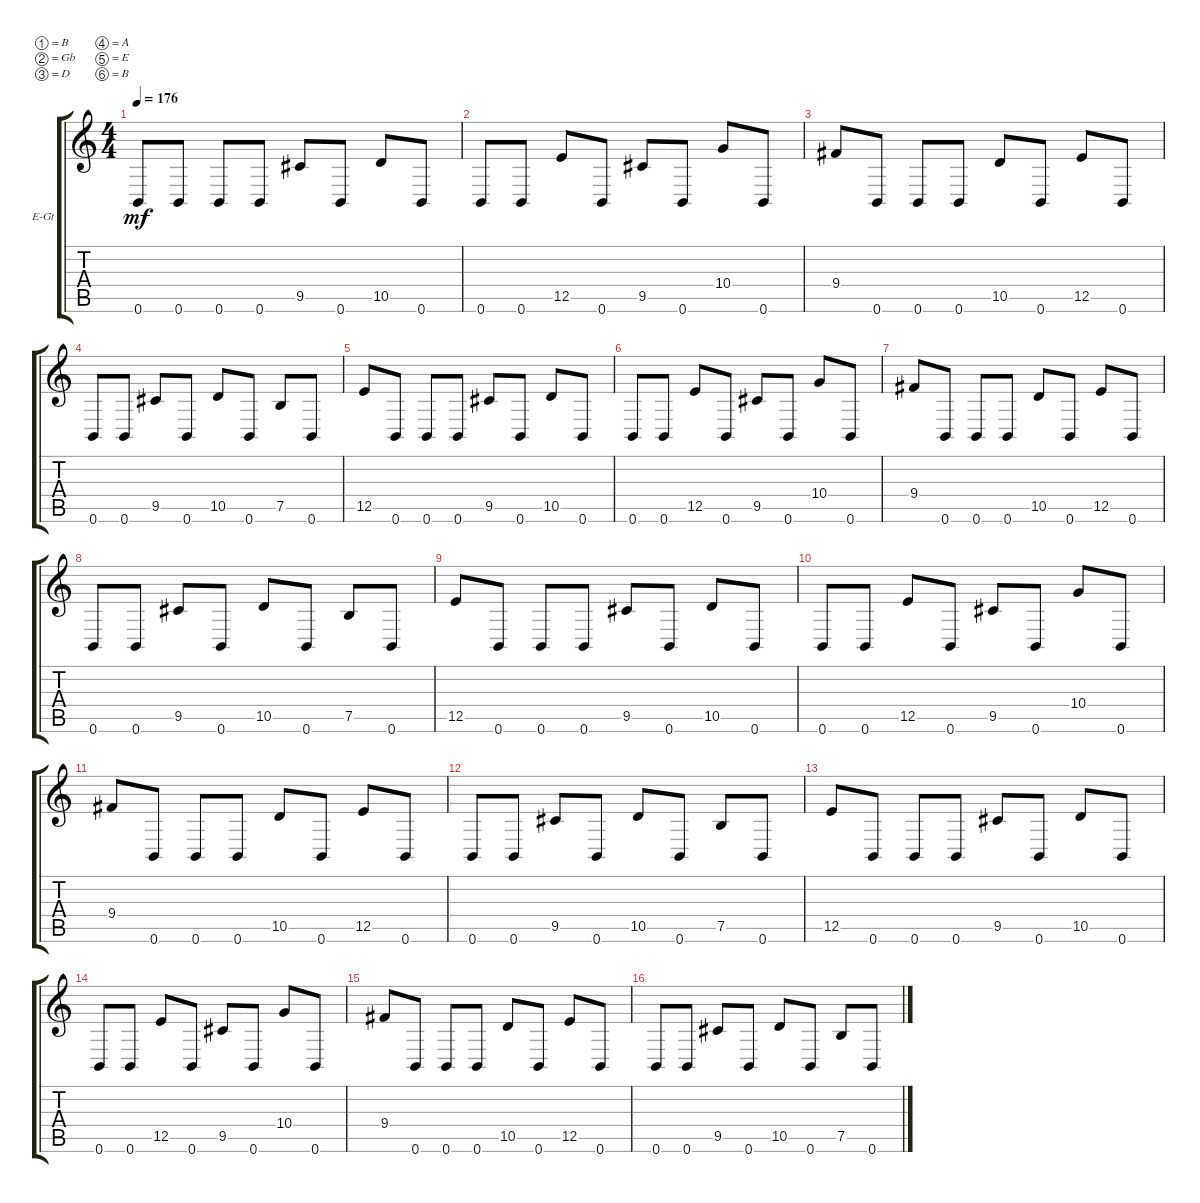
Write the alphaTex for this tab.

\bracketExtendMode groupsimilarinstruments
\firstSystemTrackNameOrientation horizontal
\otherSystemsTrackNameOrientation horizontal
\track ("Jean-François Dagenais 1" "E-Gt") {instrument distortionguitar}
\staff {score tabs}
\tuning (B3 Gb3 D3 A2 E2 B1)
\ts (4 4)
\tempo 176
\clef g2
\ks c
0.6.8{dy mf} 0.6.8 0.6.8 0.6.8 9.5.8 0.6.8 10.5.8 0.6.8 |
0.6.8 0.6.8 12.5.8 0.6.8 9.5.8 0.6.8 10.4.8 0.6.8 |
9.4.8 0.6.8 0.6.8 0.6.8 10.5.8 0.6.8 12.5.8 0.6.8 |
0.6.8 0.6.8 9.5.8 0.6.8 10.5.8 0.6.8 7.5.8 0.6.8 |
12.5.8 0.6.8 0.6.8 0.6.8 9.5.8 0.6.8 10.5.8 0.6.8 |
0.6.8 0.6.8 12.5.8 0.6.8 9.5.8 0.6.8 10.4.8 0.6.8 |
9.4.8 0.6.8 0.6.8 0.6.8 10.5.8 0.6.8 12.5.8 0.6.8 |
0.6.8 0.6.8 9.5.8 0.6.8 10.5.8 0.6.8 7.5.8 0.6.8 |
12.5.8 0.6.8 0.6.8 0.6.8 9.5.8 0.6.8 10.5.8 0.6.8 |
0.6.8 0.6.8 12.5.8 0.6.8 9.5.8 0.6.8 10.4.8 0.6.8 |
9.4.8 0.6.8 0.6.8 0.6.8 10.5.8 0.6.8 12.5.8 0.6.8 |
0.6.8 0.6.8 9.5.8 0.6.8 10.5.8 0.6.8 7.5.8 0.6.8 |
12.5.8 0.6.8 0.6.8 0.6.8 9.5.8 0.6.8 10.5.8 0.6.8 |
0.6.8 0.6.8 12.5.8 0.6.8 9.5.8 0.6.8 10.4.8 0.6.8 |
9.4.8 0.6.8 0.6.8 0.6.8 10.5.8 0.6.8 12.5.8 0.6.8 |
0.6.8 0.6.8 9.5.8 0.6.8 10.5.8 0.6.8 7.5.8 0.6.8
